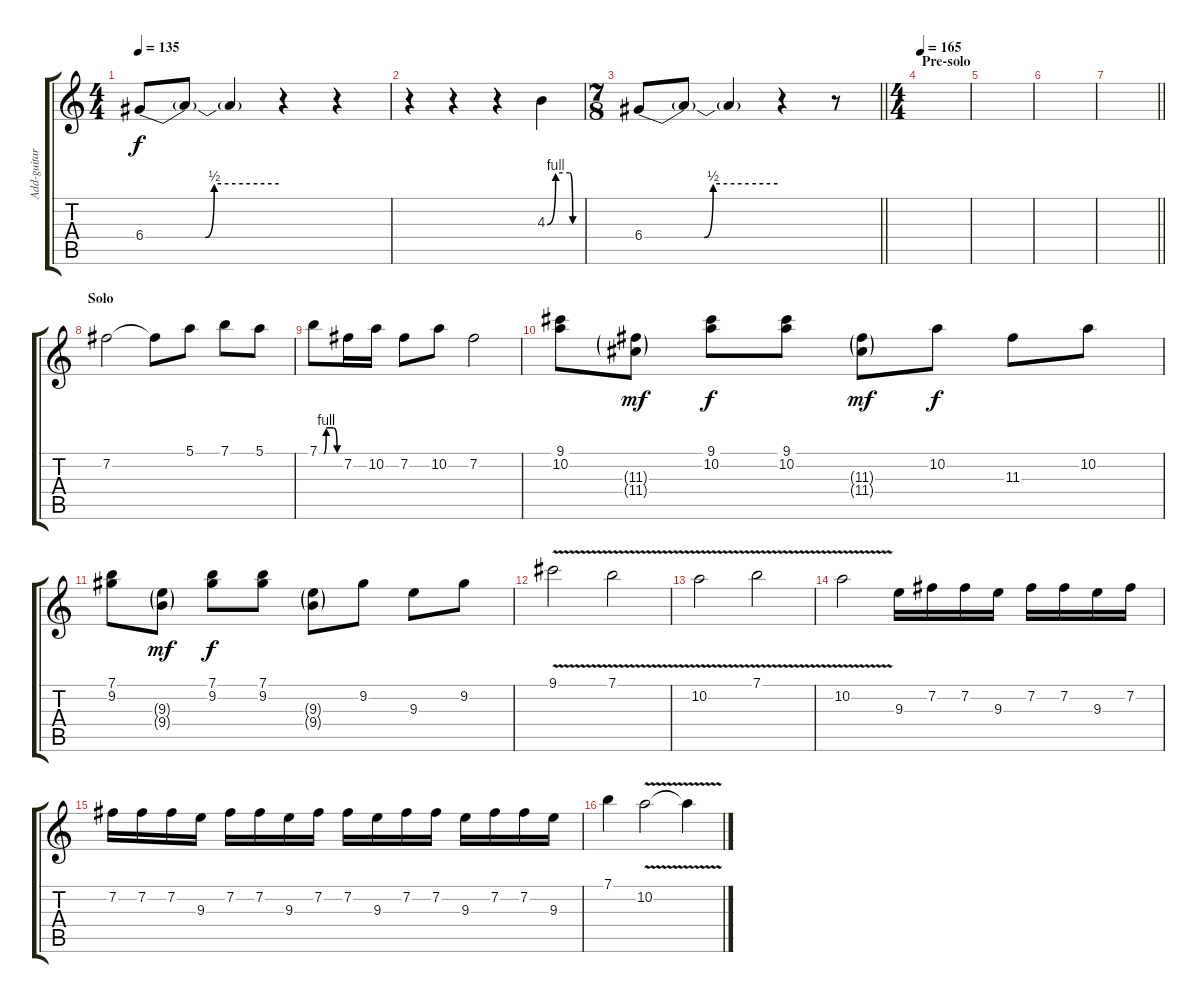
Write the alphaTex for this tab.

\track ("Add-guitar" "Add-guitar") {instrument overdrivenguitar}
\staff {score tabs}
\tuning (E4 B3 G3 D3 A2 E2) {hide}
\ts (4 4)
\tempo 135
\clef g2
\ks c
6.4{be (custom 0 0 27 0 31 2 60 2)}.8{dy f} 6.4{t}.8 6.4{t}.4 r.4 r.4 |
r.4 r.4 r.4 4.3{be (custom 0 0 15 4 40 4 45 0 60 0)}.4 |
\ts (7 8)
\barLineRight lightlight
6.4{be (custom 0 0 27 0 31 2 60 2)}.8 6.4{t}.8 6.4{t}.4 r.4 r.8 |
\ts (4 4)
\section ("" "Pre-solo")
\tempo 165
|
|
|
\barLineRight lightlight
|
\section ("" "Solo")
7.2.2{volume 15} 7.2{t}.8 5.1.8 7.1.8 5.1.8 |
7.1{be (custom 0 0 13 0 20 4 40 4 51 0 60 0)}.8 7.2.16 10.2.16 7.2.8 10.2.8 7.2.2 |
(9.1 10.2).8 (11.3{g} 11.4{g}).8{dy mf} (9.1 10.2).8{dy f} (9.1 10.2).8 (11.3{g} 11.4{g}).8{dy mf} 10.2.8{dy f} 11.3.8 10.2.8 |
(7.1 9.2).8 (9.3{g} 9.4{g}).8{dy mf} (7.1 9.2).8{dy f} (7.1 9.2).8 (9.3{g} 9.4{g}).8 9.2.8 9.3.8 9.2.8 |
9.1{v}.2 7.1{v}.2 |
10.2{v}.2 7.1{v}.2 |
10.2{v}.2 9.3.16 7.2.16 7.2.16 9.3.16 7.2.16 7.2.16 9.3.16 7.2.16 |
7.2.16 7.2.16 7.2.16 9.3.16 7.2.16 7.2.16 9.3.16 7.2.16 7.2.16 9.3.16 7.2.16 7.2.16 9.3.16 7.2.16 7.2.16 9.3.16 |
7.1.4 10.2{v}.2{volume 7} 10.2{t}.4
